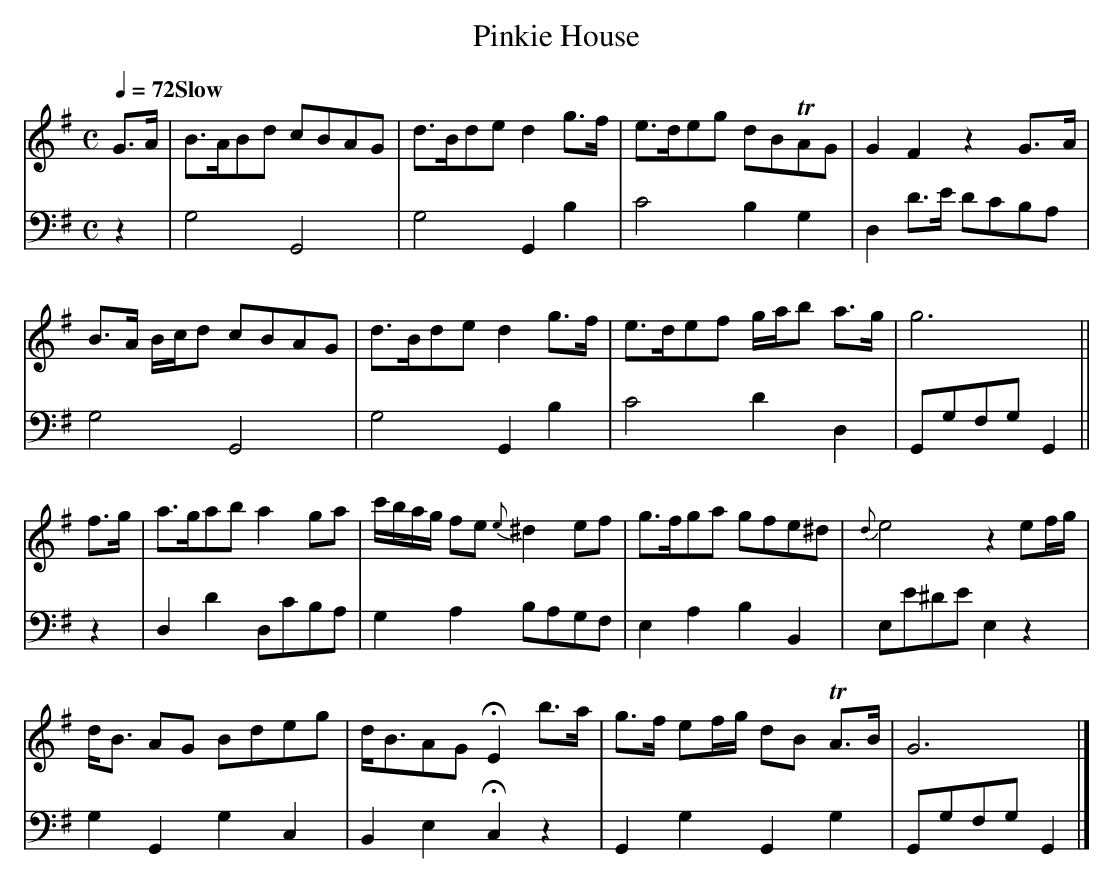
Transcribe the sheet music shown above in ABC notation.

X:1
T:Pinkie House
M:C
L:1/8
Q:1/4=72 "Slow"
V:1                             midi program 1 74
V:2 bass middle=d transpose -24 midi program 1 70 volume=75
K:G
[V:1] G>A|B>ABd     cBAG |d>Bde            d2 g>f|e>deg     dBTAG    |G2 F2     z2  G>A |
[V:2] z2 |g4        G4   |g4               G2 b2 |c'4       b2    g2 |d2 d'>e'  d'c'ba  |
[V:1]     B>A B/c/d cBAG |d>Bde            d2 g>f|e>def     g/a/b a>g|g6               ||
[V:2]     g4        G4   |g4               G2 b2 |c'4       d'2   d2 |Ggfg      G2     ||
[V:1] f>g|a>gab     a2ga |c'/b/a/g/ fe {e}^d2 ef |g>fga     gfe^d    |{d}e4     z2 ef/g/|
[V:2] z2 |d2  d'2   dc'ba|g2        a2     bagf  |e2  a2    b2    B2 | ee'^d'e' e2 z2   |
[V:1]     d<B AG    Bdeg |d<BAG           HE2 b>a|g>f ef/g/ dB   TA>B|G6               |]
[V:2]     g2  G2    g2c2 |B2        e2    Hc2 z2 |G2  g2    G2    g2 |Ggfg      G2     |]
